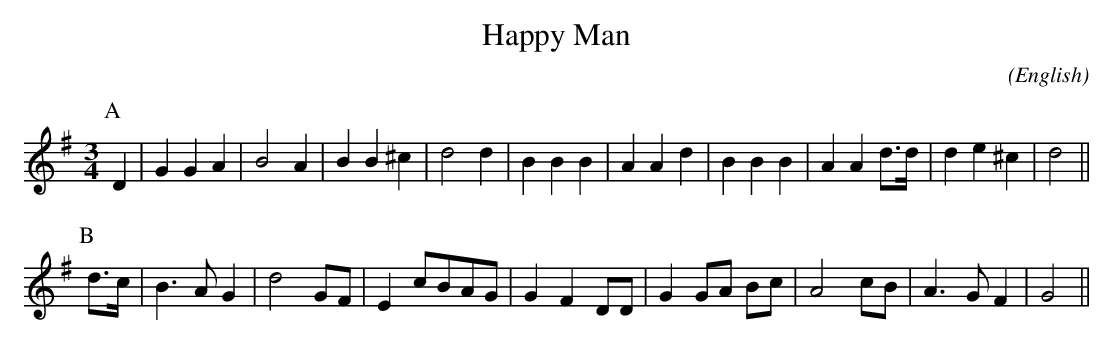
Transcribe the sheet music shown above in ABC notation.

X:1
T:Happy Man
M:3/4
C:
O:English
K:G
P:A
D2  | G2 G2 A2 | B4    A2  | B2 B2 ^c2 | d4    d2  | B2 B2 B2 | A2 A2 \
d2  | B2 B2 B2 | A2 A2 d>d | d2 e2 ^c2 | d4    ||
P:B
d>c | B3  A G2 | d4    GF  | E2 cBAG   | G2 F2 \
DD  | G2 GA Bc | A4    cB  | A3   G F2 | G4    ||
